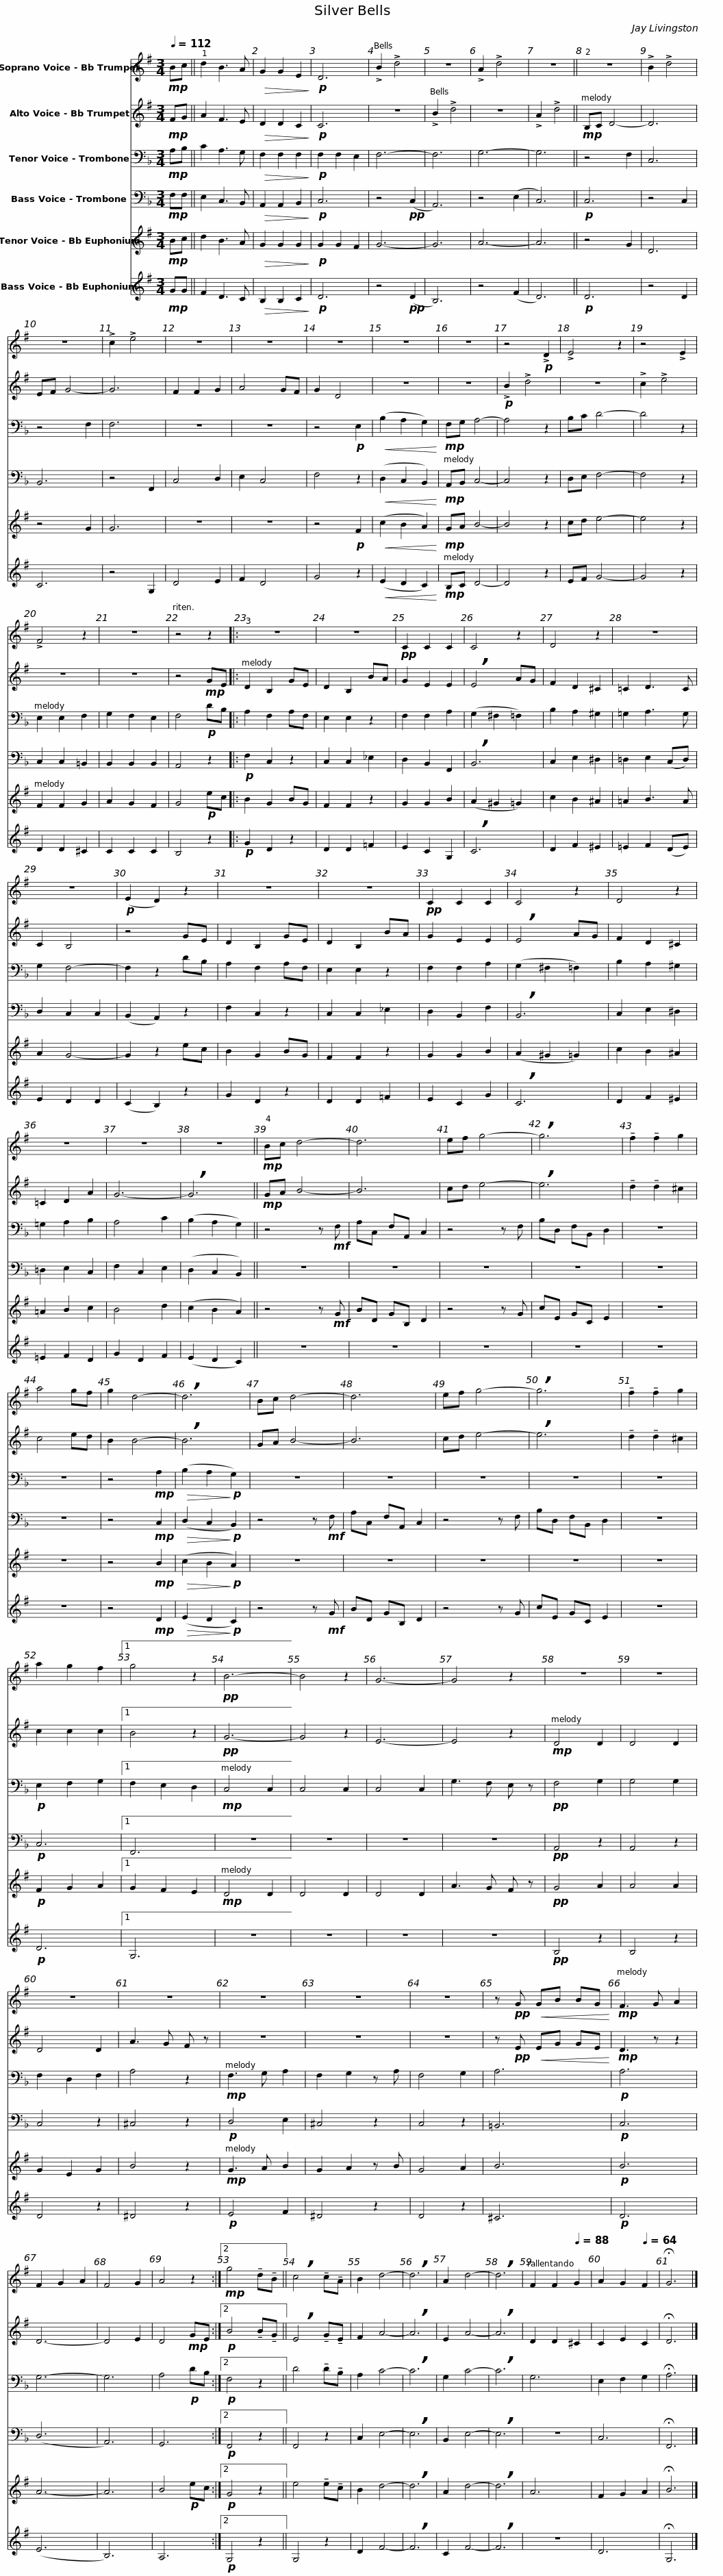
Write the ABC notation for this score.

X:1
%%score 1 2 3 4 5 6
L:1/8
Q:1/4=112
M:3/4
I:linebreak $
K:F
V:1 treble transpose=-2
V:2 treble transpose=-2
V:3 bass
V:4 bass
V:5 treble transpose=-14
V:6 treble transpose=-14
V:1
[K:G]!mp! Bc || d2 B3 A |!>(! G2 G2 E2!>)! |!p! D6 | !>!B2 !>!d4 | %5
 z6 | !>!A2 !>!d4 | z6 ||$ z6 | !>!B2 !>!d4 | %10
 z6 | !>!c2 !>!e4 | z6 | z6 | z6 | %15
 z6 | z6 | z4!p! !>!D2 | !>!E4 z2 |$ z4 !>!E2 | %20
 !>!F4 z2 | z6 | z4 z2 |: z6 | z6 | %25
!pp! C2 C2 C2 | C4 z2 | D4 z2 | z6 |$ z6 | %30
!p! (E2 D2) z2 | z6 | z6 |!pp! C2 C2 C2 | C4 z2 | %35
 D4 z2 | z6 | z6 | z6 ||$!mp! Bc d4- | %40
 d6 | ef g4- | !breath!g6 | !tenuto!f2 !tenuto!f2 g2 | a4 gf | %45
 g2 d4- | !breath!d6 | Bc d4- |$ d6 | ef g4- | %50
 !breath!g6 | !tenuto!f2 !tenuto!f2 g2 | a2 g2 f2 |1 g4 z2 |!pp! B6- | %55
 B4 z2 | G6- | G4 z2 | z6 |$ z6 | %60
 z6 | z6 | z6 | z6 | z6 | %65
 z!pp! G!<(! GB BG!<)! |!mp! F3 G A2 | F2 G2 A2 | F4 G2 | A4 z2 :|2$ %70
!mp! g4 !tenuto!d!tenuto!B || !breath!c4 !tenuto!c!tenuto!A | B2 d4- | !breath!d6 | A2 d4- | %75
 !breath!d6 |[Q:1/4=104] F2[Q:1/4=96] F2[Q:1/4=88] G2 |[Q:1/4=80] A2[Q:1/4=72] G2[Q:1/4=64] F2 | !fermata!G6 |] %79
V:2
[K:G]!mp! FG || A2 F3 E |!>(! D2 D2 C2!>)! |!p! C6 | z6 | %5
 !>!B2 !>!d4 | z6 | !>!A2 !>!d4 ||$!mp! B,C D4- | D6 | %10
 EF G4- | G6 | F2 F2 G2 | A4 GF | G2 D4 | %15
 z6 | z6 |!p! !>!B2 !>!d4 | z6 |$ !>!c2 !>!e4 | %20
 z6 | z6 | z4!mp! GE |: D2 B,2 GE | D2 B,2 BA | %25
 G2 E2 E2 | !breath!E4 AG | F2 D2 ^C2 | =C2 D3 C |$ C2 B,4 | %30
 z4 GE | D2 B,2 GE | D2 B,2 BA | G2 E2 E2 | !breath!E4 AG | %35
 F2 D2 ^C2 | =C2 D2 A2 | G6- | !breath!G6 ||$!mp! GA B4- | %40
 B6 | cd e4- | !breath!e6 | !tenuto!d2 !tenuto!d2 ^c2 | c4 ed | %45
 B2 B4- | !breath!B6 | GA B4- |$ B6 | cd e4- | %50
 !breath!e6 | !tenuto!d2 !tenuto!d2 ^c2 | c2 c2 c2 |1 B4 z2 |!pp! G6- | %55
 G4 z2 | E6- | E4 z2 |!mp! D4 D2 |$ D4 D2 | %60
 D4 D2 | A3 G F z | z6 | z6 | z6 | %65
 z!pp! E!<(! EG GE!<)! |!mp! D3 z z2 | D6- | D4 E2 | D4!mp! GE :|2$ %70
!p! B4 !tenuto!B!tenuto!G || !breath!E4 !tenuto!G!tenuto!E | F2 A4- | !breath!A6 | E2 A4- | %75
 !breath!A6 | D2 D2 ^C2 | C2 E2 C2 | !fermata!D6 |] %79
V:3
!mp! A,B, || C2 A,3 G, |!>(! F,2 F,2 F,2!>)! |!p! F,2 F,2 E,2 | F,6- | %5
 F,6 | G,6- | G,6 ||$ z4 F,2 | C,6 | %10
 z4 F,2 | F,6 | z6 | z6 | z4!p! E,2 | %15
!<(! (B,2 A,2 G,2)!<)! |!mp! F,G, A,4- | A,4 z2 | B,C D4- |$ D4 z2 | %20
 E,2 E,2 F,2 | G,2 F,2 E,2 | F,4!p! DB, |: A,2 F,2 A,F, | E,2 E,2 z2 | %25
 F,2 F,2 A,2 | (G,2 ^F,2 =F,2) | B,2 A,2 ^G,2 | =G,2 A,3 G, |$ G,2 F,4- | %30
 F,2 z2 DB, | A,2 F,2 A,F, | E,2 E,2 z2 | F,2 F,2 A,2 | (G,2 ^F,2 =F,2) | %35
 B,2 A,2 ^G,2 | =G,2 A,2 B,2 | A,4 C2 | (B,2 A,2 G,2) ||$ z4 z!mf! F, | %40
 A,C, F,A,, C,2 | z4 z F, | B,D, F,B,, D,2 | z6 | z6 | %45
 z4!mp! A,2 |!>(! (B,2 A,2!>)!!p! G,2) | z6 |$ z6 | z6 | %50
 z6 | z6 |!p! E,2 F,2 G,2 |1 F,2 E,2 D,2 |!mp! C,4 C,2 | %55
 C,4 C,2 | C,4 C,2 | G,3 F, E, z |!pp! F,4 G,2 |$ G,4 G,2 | %60
 F,2 D,2 F,2 | A,4 z2 |!mp! F,3 G, A,2 | F,2 G,2 z A, | F,4 G,2 | %65
 A,6 |!p! A,6 | G,6- | G,6 | A,4!p! DB, :|2$ %70
!p! F,4 z2 || D4 !tenuto!D!tenuto!B, | A,2 C4- | !breath!C6 | G,2 C4- | %75
 !breath!C6 | G,6 | E,2 F,2 G,2 | !fermata!A,6 |] %79
V:4
!mp! F,F, || E,2 C,3 B,, |!>(! A,,2 A,,2 B,,2!>)! |!p! C,6 | z4!pp! (C,2 | %5
 A,,6) | z4 (E,2 | C,6) ||$!p! C,6 | z4 C,2 | %10
 B,,6 | z4 F,,2 | C,4 D,2 | E,2 C,4 | F,4 z2 | %15
!<(! (D,2 C,2 B,,2)!<)! |!mp! A,,B,, C,4- | C,4 z2 | D,E, F,4- |$ F,4 z2 | %20
 C,2 C,2 =B,,2 | B,,2 B,,2 B,,2 | A,,4 z2 |:!p! F,2 C,2 z2 | C,2 C,2 _E,2 | %25
 D,2 B,,2 F,,2 | !breath!B,,6 | C,2 E,2 ^D,2 | =D,2 E,2 (C,D,) |$ D,2 C,2 C,2 | %30
 (B,,2 A,,2) z2 | F,2 C,2 z2 | C,2 C,2 _E,2 | D,2 B,,2 F,2 | !breath!B,,6 | %35
 C,2 E,2 ^D,2 | =D,2 E,2 C,2 | F,2 C,2 E,2 | (D,2 C,2 B,,2) ||$ z6 | %40
 z6 | z6 | z6 | z6 | z6 | %45
 z4!mp! C,2 |!>(! (D,2 C,2!>)!!p! B,,2) | z4 z!mf! F, |$ A,C, F,A,, C,2 | z4 z F, | %50
 B,D, F,B,, D,2 | z6 |!p! C,6 |1 F,,6 | z6 | %55
 z6 | z6 | z6 |!pp! A,,4 z2 |$ A,,4 z2 | %60
 C,4 z2 | ^C,4 z2 |!p! D,4 E,2 | ^C,4 z2 | C,4 z2 | %65
 =B,,6 |!p! C,6 | (D,6 | A,,6) | G,,6 :|2$ %70
!p! F,,4 z2 || F,,4 z2 | C,2 E,4- | !breath!E,6 | B,,2 E,4- | %75
 !breath!E,6 | z6 | C,6 | !fermata!F,,6 |] %79
V:5
[K:G]!mp! Bc || d2 B3 A |!>(! G2 G2 G2!>)! |!p! G2 G2 F2 | G6- | %5
 G6 | A6- | A6 ||$ z4 G2 | D6 | %10
 z4 G2 | G6 | z6 | z6 | z4!p! F2 | %15
!<(! (c2 B2 A2)!<)! |!mp! GA B4- | B4 z2 | cd e4- |$ e4 z2 | %20
 F2 F2 G2 | A2 G2 F2 | G4!p! ec |: B2 G2 BG | F2 F2 z2 | %25
 G2 G2 B2 | (A2 ^G2 =G2) | c2 B2 ^A2 | =A2 B3 A |$ A2 G4- | %30
 G2 z2 ec | B2 G2 BG | F2 F2 z2 | G2 G2 B2 | (A2 ^G2 =G2) | %35
 c2 B2 ^A2 | =A2 B2 c2 | B4 d2 | (c2 B2 A2) ||$ z4 z!mf! G | %40
 BD GB, D2 | z4 z G | cE GC E2 | z6 | z6 | %45
 z4!mp! B2 |!>(! (c2 B2!>)!!p! A2) | z6 |$ z6 | z6 | %50
 z6 | z6 |!p! F2 G2 A2 |1 G2 F2 E2 |!mp! D4 D2 | %55
 D4 D2 | D4 D2 | A3 G F z |!pp! G4 A2 |$ A4 A2 | %60
 G2 E2 G2 | B4 z2 |!mp! G3 A B2 | G2 A2 z B | G4 A2 | %65
 B6 |!p! B6 | A6- | A6 | B4!p! ec :|2$ %70
!p! G4 z2 || e4 !tenuto!e!tenuto!c | B2 d4- | !breath!d6 | A2 d4- | %75
 !breath!d6 | A6 | F2 G2 A2 | !fermata!B6 |] %79
V:6
[K:G]!mp! GG || F2 D3 C |!>(! B,2 B,2 C2!>)! |!p! D6 | z4!pp! (D2 | %5
 B,6) | z4 (F2 | D6) ||$!p! D6 | z4 D2 | %10
 C6 | z4 G,2 | D4 E2 | F2 D4 | G4 z2 | %15
!<(! (E2 D2 C2)!<)! |!mp! B,C D4- | D4 z2 | EF G4- |$ G4 z2 | %20
 D2 D2 ^C2 | C2 C2 C2 | B,4 z2 |:!p! G2 D2 z2 | D2 D2 =F2 | %25
 E2 C2 G,2 | !breath!C6 | D2 F2 ^E2 | =E2 F2 (DE) |$ E2 D2 D2 | %30
 (C2 B,2) z2 | G2 D2 z2 | D2 D2 =F2 | E2 C2 G2 | !breath!C6 | %35
 D2 F2 ^E2 | =E2 F2 D2 | G2 D2 F2 | (E2 D2 C2) ||$ z6 | %40
 z6 | z6 | z6 | z6 | z6 | %45
 z4!mp! D2 |!>(! (E2 D2!>)!!p! C2) | z4 z!mf! G |$ BD GB, D2 | z4 z G | %50
 cE GC E2 | z6 |!p! D6 |1 G,6 | z6 | %55
 z6 | z6 | z6 |!pp! B,4 z2 |$ B,4 z2 | %60
 D4 z2 | ^D4 z2 |!p! E4 F2 | ^D4 z2 | D4 z2 | %65
 ^C6 |!p! D6 | (E6 | B,6) | A,6 :|2$ %70
!p! G,4 z2 || G,4 z2 | D2 F4- | !breath!F6 | C2 F4- | %75
 !breath!F6 | z6 | D6 | !fermata!G,6 |] %79
